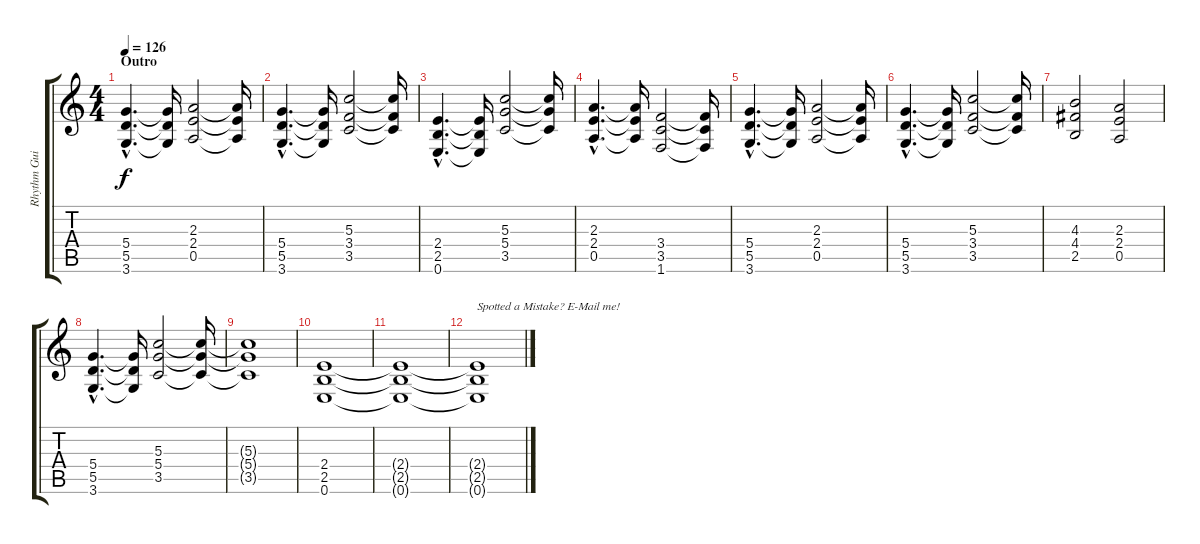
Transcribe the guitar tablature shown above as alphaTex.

\track ("Rhythm Guitar" "Rhythm Gui") {instrument distortionguitar}
\staff {score tabs}
\tuning (E4 B3 G3 D3 A2 E2) {hide}
\ts (4 4)
\section ("" "Outro")
\tempo 126
\clef g2
\ks c
(5.4{hac} 5.5{hac} 3.6{hac}).4{d dy f} (5.4{t} 5.5{t} 3.6{t}).16 (2.3 2.4 0.5).2 (2.3{t} 2.4{t} 0.5{t}).16 |
(5.4{hac} 5.5{hac} 3.6{hac}).4{d} (5.4{t} 5.5{t} 3.6{t}).16 (5.3 3.4 3.5).2 (5.3{t} 3.4{t} 3.5{t}).16 |
(2.4{hac} 2.5{hac} 0.6{hac}).4{d} (2.4{t} 2.5{t} 0.6{t}).16 (5.3 5.4 3.5).2 (5.3{t} 5.4{t} 3.5{t}).16 |
(2.3{hac} 2.4{hac} 0.5{hac}).4{d} (2.3{t} 2.4{t} 0.5{t}).16 (3.4 3.5 1.6).2 (3.4{t} 3.5{t} 1.6{t}).16 |
(5.4{hac} 5.5{hac} 3.6{hac}).4{d} (5.4{t} 5.5{t} 3.6{t}).16 (2.3 2.4 0.5).2 (2.3{t} 2.4{t} 0.5{t}).16 |
(5.4{hac} 5.5{hac} 3.6{hac}).4{d} (5.4{t} 5.5{t} 3.6{t}).16 (5.3 3.4 3.5).2 (5.3{t} 3.4{t} 3.5{t}).16 |
(4.3 4.4 2.5).2 (2.3 2.4 0.5).2 |
(5.4{hac} 5.5{hac} 3.6{hac}).4{d} (5.4{t} 5.5{t} 3.6{t}).16 (5.3 5.4 3.5).2 (5.3{t} 5.4{t} 3.5{t}).16 |
(5.3{t} 5.4{t} 3.5{t}).1 |
(2.4 2.5 0.6).1 |
(2.4{t} 2.5{t} 0.6{t}).1{volume 0} |
(2.4{t} 2.5{t} 0.6{t}).1{txt "Spotted a Mistake? E-Mail me!"}
